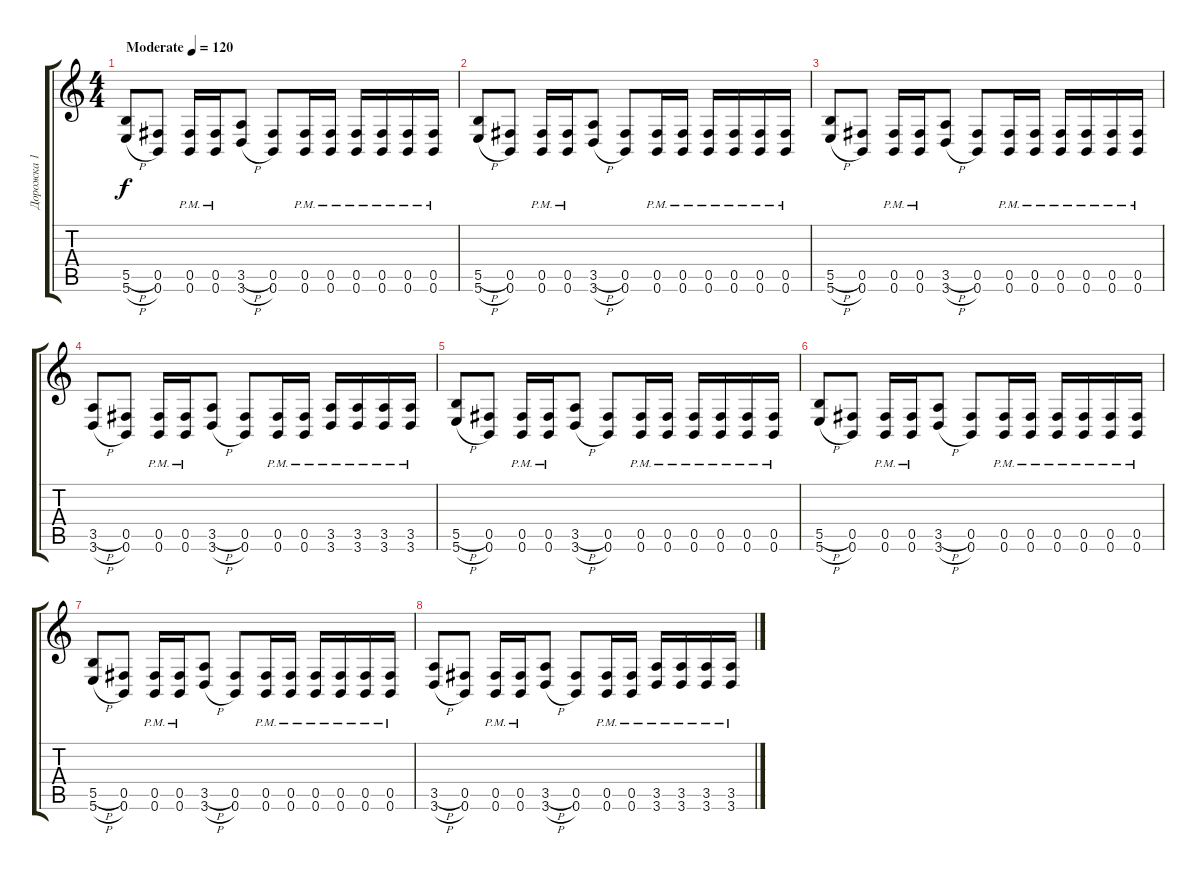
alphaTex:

\track ("Дорожка 1" "Дорожка 1") {instrument distortionguitar}
\staff {score tabs}
\tuning (Db4 Ab3 E3 B2 Gb2 B1) {hide}
\ts (4 4)
\tempo (120 "Moderate")
\clef g2
\ks c
(5.5{h} 5.6{h}).8{dy f instrument distortionguitar} (0.5 0.6).8 (0.5{pm} 0.6{pm}).16 (0.5{pm} 0.6{pm}).16 (3.5{h} 3.6{h}).8 (0.5 0.6).8 (0.5{pm} 0.6{pm}).16 (0.5{pm} 0.6{pm}).16 (0.5{pm} 0.6{pm}).16 (0.5{pm} 0.6{pm}).16 (0.5{pm} 0.6{pm}).16 (0.5{pm} 0.6{pm}).16 |
(5.5{h} 5.6{h}).8 (0.5 0.6).8 (0.5{pm} 0.6{pm}).16 (0.5{pm} 0.6{pm}).16 (3.5{h} 3.6{h}).8 (0.5 0.6).8 (0.5{pm} 0.6{pm}).16 (0.5{pm} 0.6{pm}).16 (0.5{pm} 0.6{pm}).16 (0.5{pm} 0.6{pm}).16 (0.5{pm} 0.6{pm}).16 (0.5{pm} 0.6{pm}).16 |
(5.5{h} 5.6{h}).8 (0.5 0.6).8 (0.5{pm} 0.6{pm}).16 (0.5{pm} 0.6{pm}).16 (3.5{h} 3.6{h}).8 (0.5 0.6).8 (0.5{pm} 0.6{pm}).16 (0.5{pm} 0.6{pm}).16 (0.5{pm} 0.6{pm}).16 (0.5{pm} 0.6{pm}).16 (0.5{pm} 0.6{pm}).16 (0.5{pm} 0.6{pm}).16 |
(3.5{h} 3.6{h}).8 (0.5 0.6).8 (0.5{pm} 0.6{pm}).16 (0.5{pm} 0.6{pm}).16 (3.5{h} 3.6{h}).8 (0.5 0.6).8 (0.5{pm} 0.6{pm}).16 (0.5{pm} 0.6{pm}).16 (3.5{pm} 3.6{pm}).16 (3.5{pm} 3.6{pm}).16 (3.5{pm} 3.6{pm}).16 (3.5{pm} 3.6{pm}).16 |
(5.5{h} 5.6{h}).8 (0.5 0.6).8 (0.5{pm} 0.6{pm}).16 (0.5{pm} 0.6{pm}).16 (3.5{h} 3.6{h}).8 (0.5 0.6).8 (0.5{pm} 0.6{pm}).16 (0.5{pm} 0.6{pm}).16 (0.5{pm} 0.6{pm}).16 (0.5{pm} 0.6{pm}).16 (0.5{pm} 0.6{pm}).16 (0.5{pm} 0.6{pm}).16 |
(5.5{h} 5.6{h}).8 (0.5 0.6).8 (0.5{pm} 0.6{pm}).16 (0.5{pm} 0.6{pm}).16 (3.5{h} 3.6{h}).8 (0.5 0.6).8 (0.5{pm} 0.6{pm}).16 (0.5{pm} 0.6{pm}).16 (0.5{pm} 0.6{pm}).16 (0.5{pm} 0.6{pm}).16 (0.5{pm} 0.6{pm}).16 (0.5{pm} 0.6{pm}).16 |
(5.5{h} 5.6{h}).8 (0.5 0.6).8 (0.5{pm} 0.6{pm}).16 (0.5{pm} 0.6{pm}).16 (3.5{h} 3.6{h}).8 (0.5 0.6).8 (0.5{pm} 0.6{pm}).16 (0.5{pm} 0.6{pm}).16 (0.5{pm} 0.6{pm}).16 (0.5{pm} 0.6{pm}).16 (0.5{pm} 0.6{pm}).16 (0.5{pm} 0.6{pm}).16 |
(3.5{h} 3.6{h}).8 (0.5 0.6).8 (0.5{pm} 0.6{pm}).16 (0.5{pm} 0.6{pm}).16 (3.5{h} 3.6{h}).8 (0.5 0.6).8 (0.5{pm} 0.6{pm}).16 (0.5{pm} 0.6{pm}).16 (3.5{pm} 3.6{pm}).16 (3.5{pm} 3.6{pm}).16 (3.5{pm} 3.6{pm}).16 (3.5{pm} 3.6{pm}).16
